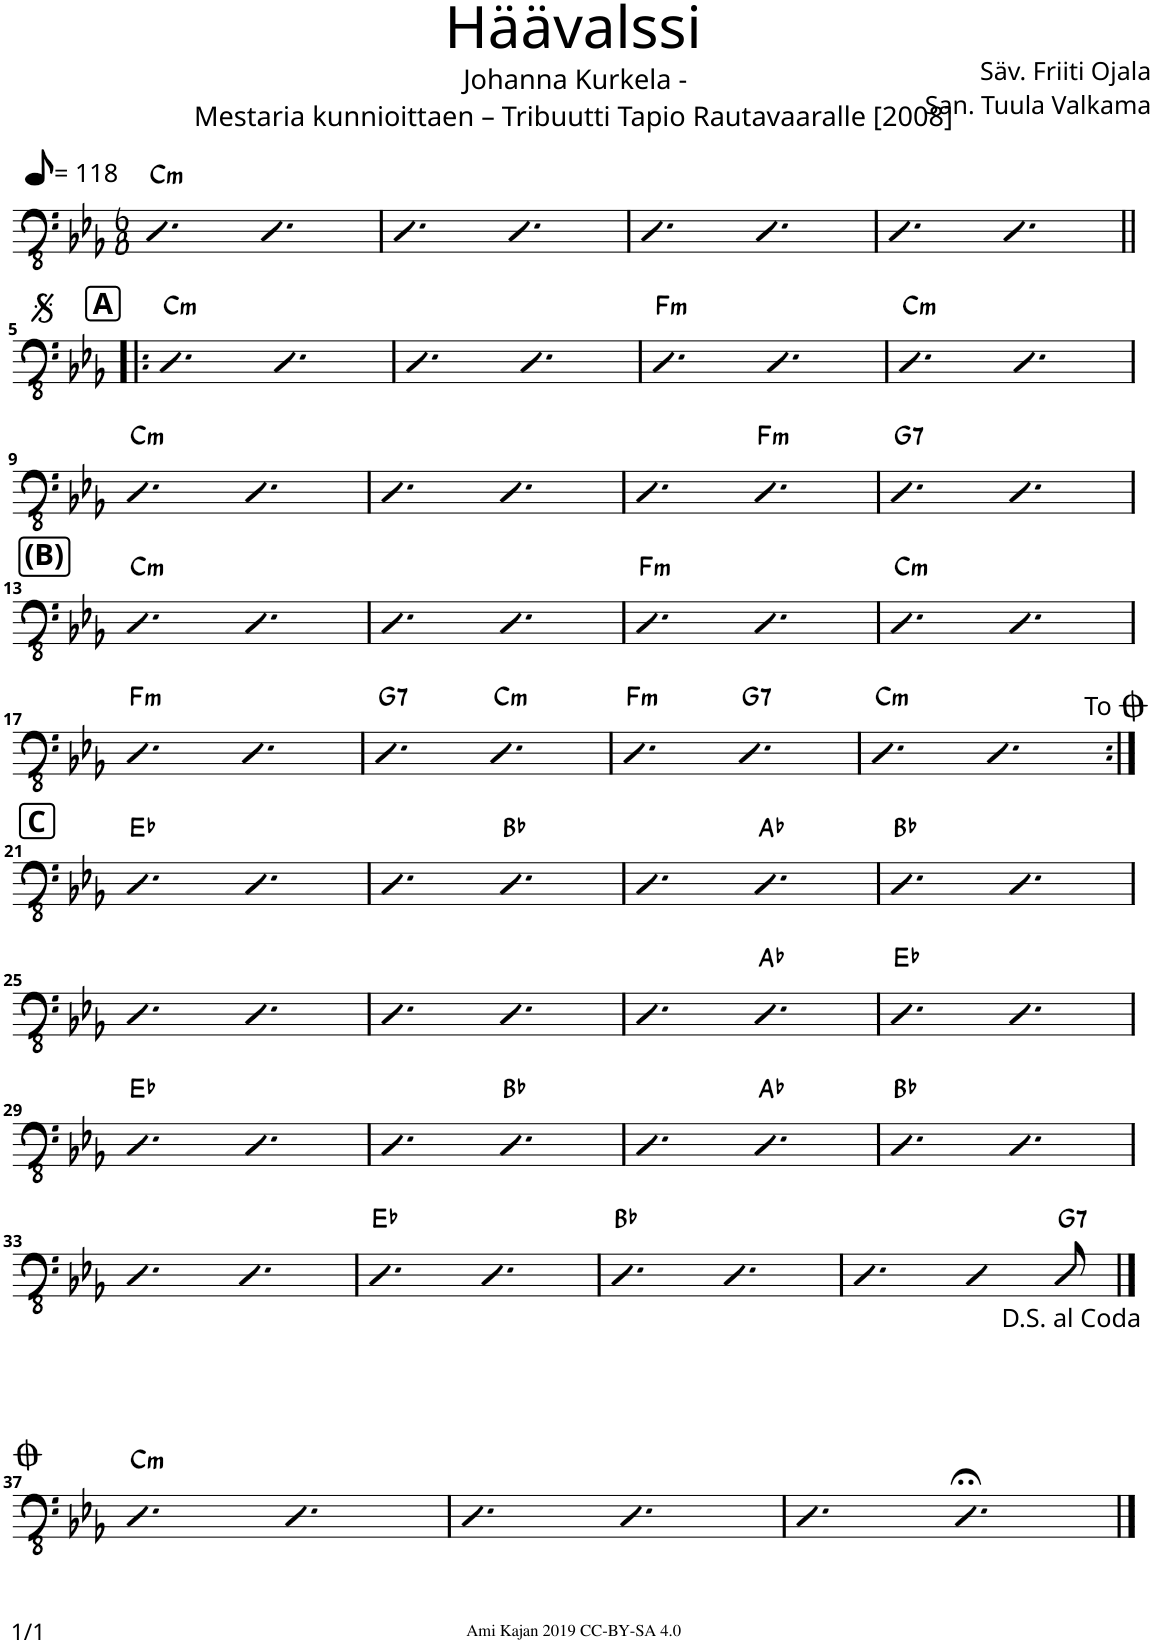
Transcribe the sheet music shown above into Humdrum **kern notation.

**kern	**harte
*part1	*part1
*staff1	*
*I"Piano	*
*I'Pno.	*
*clefFv4	*
*k[b-e-a-]	*
*M6/8	*
*MM59	*
=1	=1
!	!LO:H:kt=m
4.DD	C:min
4.DD	.
=2	=2
4.DD	.
4.DD	.
=3	=3
4.DD	.
4.DD	.
=4	=4
4.DD	.
4.DD	.
!!LO:LB:g=z
!!LO:REH:place=s1:a:B:cj:fs=14:t=A
=5!|:	=5!|:
!	!LO:H:kt=m
4.DD	C:min
4.DD	.
=6	=6
4.DD	.
4.DD	.
=7	=7
!	!LO:H:kt=m
4.DD	F:min
4.DD	.
=8	=8
!	!LO:H:kt=m
4.DD	C:min
4.DD	.
!!LO:LB:g=z
=9	=9
!	!LO:H:kt=m
4.DD	C:min
4.DD	.
=10	=10
4.DD	.
4.DD	.
=11	=11
4.DD	.
!	!LO:H:kt=m
4.DD	F:min
=12	=12
!	!LO:H:kt=7
4.DD	G:7
4.DD	.
!!LO:LB:g=z
!!LO:REH:place=s1:a:B:cj:fs=14:t=(B)
=13	=13
!	!LO:H:kt=m
4.DD	C:min
4.DD	.
=14	=14
4.DD	.
4.DD	.
=15	=15
!	!LO:H:kt=m
4.DD	F:min
4.DD	.
=16	=16
!	!LO:H:kt=m
4.DD	C:min
4.DD	.
!!LO:LB:g=z
=17	=17
!	!LO:H:kt=m
4.DD	F:min
4.DD	.
=18	=18
!	!LO:H:kt=7
4.DD	G:7
!	!LO:H:kt=m
4.DD	C:min
=19	=19
!	!LO:H:kt=m
4.DD	F:min
!	!LO:H:kt=7
4.DD	G:7
=20	=20
4.DD	C:min
4.DD	.
!LO:TX:a:t=To <font size="28"/><font face="ScoreText"/>	!LO:H:kt=m
!!LO:LB:g=z
!!LO:REH:place=s1:a:B:cj:fs=14:t=C
=21:|!	=21:|!
4.DD	Eb:maj
4.DD	.
=22	=22
4.DD	.
4.DD	Bb:maj
=23	=23
4.DD	.
4.DD	Ab:maj
=24	=24
4.DD	Bb:maj
4.DD	.
!!LO:LB:g=z
=25	=25
4.DD	.
4.DD	.
=26	=26
4.DD	.
4.DD	.
=27	=27
4.DD	.
4.DD	Ab:maj
=28	=28
4.DD	Eb:maj
4.DD	.
!!LO:LB:g=z
=29	=29
4.DD	Eb:maj
4.DD	.
=30	=30
4.DD	.
4.DD	Bb:maj
=31	=31
4.DD	.
4.DD	Ab:maj
=32	=32
4.DD	Bb:maj
4.DD	.
!!LO:LB:g=z
=33	=33
4.DD	.
4.DD	.
=34	=34
4.DD	Eb:maj
4.DD	.
=35	=35
4.DD	Bb:maj
4.DD	.
=36	=36
4.DD	.
4DD	.
!	!LO:H:kt=7
8DD/	G:7
!!LO:LB:g=z
==37	==37
!	!LO:H:kt=m
4.DD	C:min
4.DD	.
=38	=38
4.DD	.
4.DD	.
=39	=39
4.DD	.
4.DD;<	.
==	==
*-	*-
